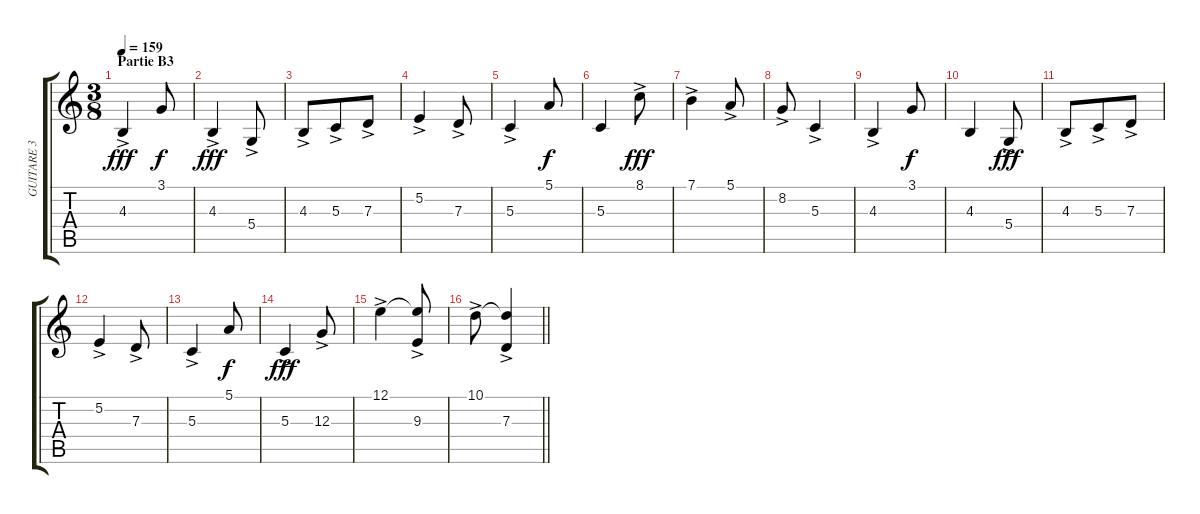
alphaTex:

\track ("GUITARE 3" "GUITARE 3") {instrument acousticgrandpiano}
\staff {score tabs}
\tuning (E4 B3 G3 D3 A2 E2) {hide}
\ts (3 8)
\section ("" "Partie B3")
\tempo 159
\clef g2
\ks c
4.3{ac}.4{dy fff} 3.1.8{dy f} |
4.3{ac}.4{dy fff} 5.4{ac}.8 |
4.3{ac}.8 5.3{ac}.8 7.3{ac}.8 |
5.2{ac}.4 7.3{ac}.8 |
5.3{ac}.4 5.1.8{dy f} |
5.3.4 8.1{ac}.8{dy fff} |
7.1{ac}.4 5.1{ac}.8 |
8.2{ac}.8 5.3{ac}.4 |
4.3{ac}.4 3.1.8{dy f} |
4.3.4 5.4{ac}.8{dy fff} |
4.3{ac}.8 5.3{ac}.8 7.3{ac}.8 |
5.2{ac}.4 7.3{ac}.8 |
5.3{ac}.4 5.1.8{dy f} |
5.3{ac}.4{dy fff} 12.3{ac}.8 |
12.1{ac}.4 (12.1{t} 9.3{ac}).8 |
\barLineRight lightlight
10.1{ac}.8 (10.1{t} 7.3{ac}).4
